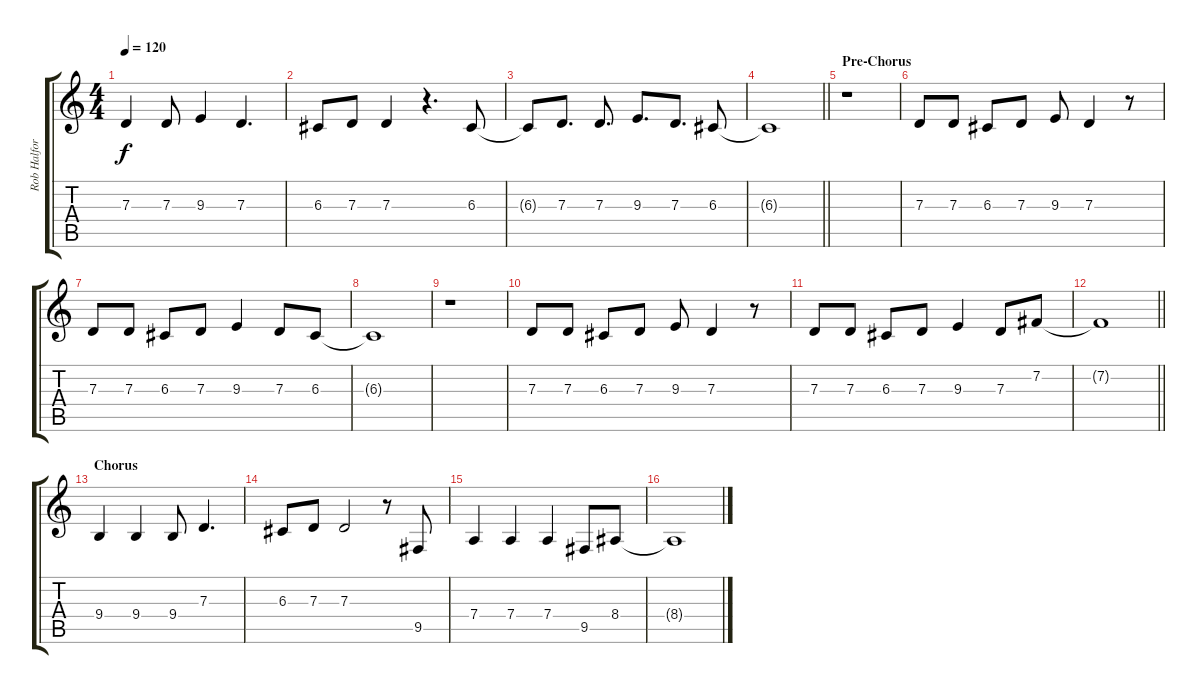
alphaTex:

\track ("Rob Halford" "Rob Halfor") {instrument violin}
\staff {score tabs}
\tuning (E4 B3 G3 D3 A2 E2) {hide}
\ts (4 4)
\tempo 120
\clef g2
\ks c
7.3.4{dy f} 7.3.8 9.3.4 7.3.4{d} |
6.3.8 7.3.8 7.3.4 r.4{d} 6.3.8 |
6.3{t}.8 7.3.8{d} 7.3.8{d} 9.3.8{d} 7.3.8{d} 6.3.8 |
\barLineRight lightlight
6.3{t}.1 |
\section ("" "Pre-Chorus")
r.1 |
7.3.8 7.3.8 6.3.8 7.3.8 9.3.8 7.3.4 r.8 |
7.3.8 7.3.8 6.3.8 7.3.8 9.3.4 7.3.8 6.3.8 |
6.3{t}.1 |
r.1 |
7.3.8 7.3.8 6.3.8 7.3.8 9.3.8 7.3.4 r.8 |
7.3.8 7.3.8 6.3.8 7.3.8 9.3.4 7.3.8 7.2.8 |
\barLineRight lightlight
7.2{t}.1 |
\section ("" "Chorus")
9.4.4 9.4.4 9.4.8 7.3.4{d} |
6.3.8 7.3.8 7.3.2 r.8 9.5.8 |
7.4.4 7.4.4 7.4.4 9.5.8 8.4.8 |
8.4{t}.1
